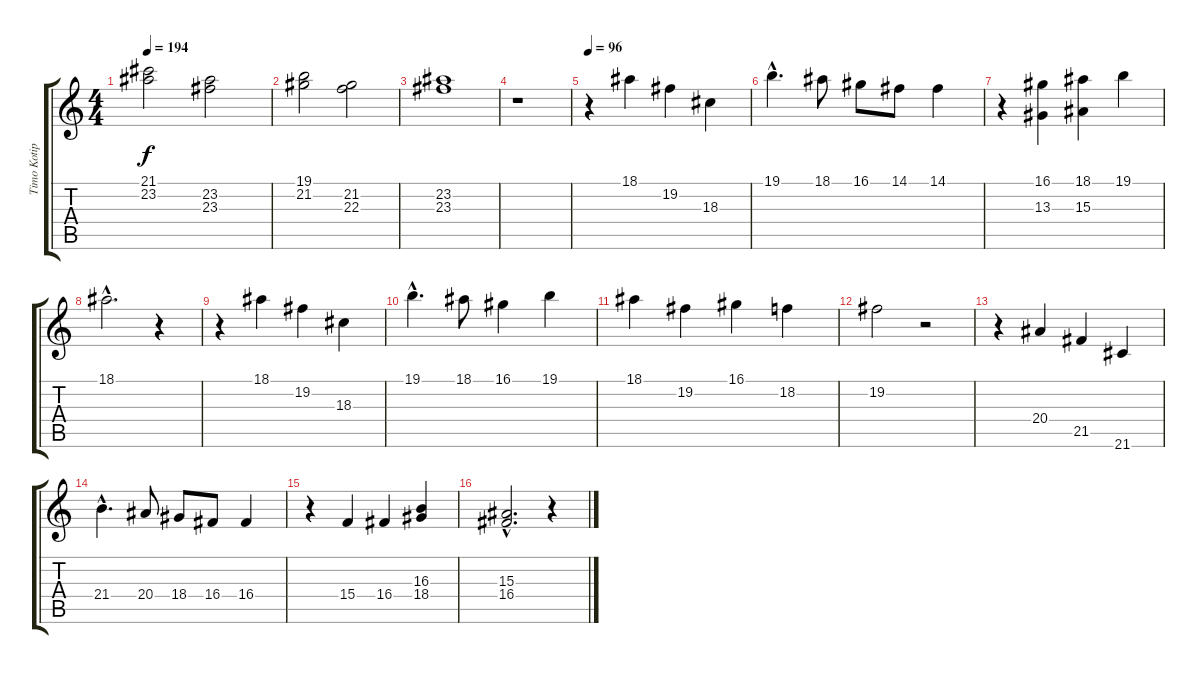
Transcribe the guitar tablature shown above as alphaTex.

\track ("Timo Kotipelto" "Timo Kotip") {instrument lead3calliope}
\staff {score tabs}
\tuning (E4 B3 G3 D3 A2 E2) {hide}
\ts (4 4)
\tempo 194
\clef g2
\ks c
(21.1 23.2).2{dy f} (23.2 23.3).2 |
(19.1 21.2).2 (21.2 22.3).2 |
(23.2 23.3).1 |
r.1 |
\tempo 96
r.4 18.1.4 19.2.4 18.3.4 |
19.1{hac}.4{d} 18.1.8 16.1.8 14.1.8 14.1.4 |
r.4 (16.1 13.3).4 (18.1 15.3).4 19.1.4 |
18.1{hac}.2{d} r.4 |
r.4 18.1.4 19.2.4 18.3.4 |
19.1{hac}.4{d} 18.1.8 16.1.4 19.1.4 |
18.1.4 19.2.4 16.1.4 18.2.4 |
19.2.2 r.2 |
r.4 20.4.4 21.5.4 21.6.4 |
21.4{hac}.4{d} 20.4.8 18.4.8 16.4.8 16.4.4 |
r.4 15.4.4 16.4.4 (16.3 18.4).4 |
(15.3{hac} 16.4{hac}).2{d} r.4
